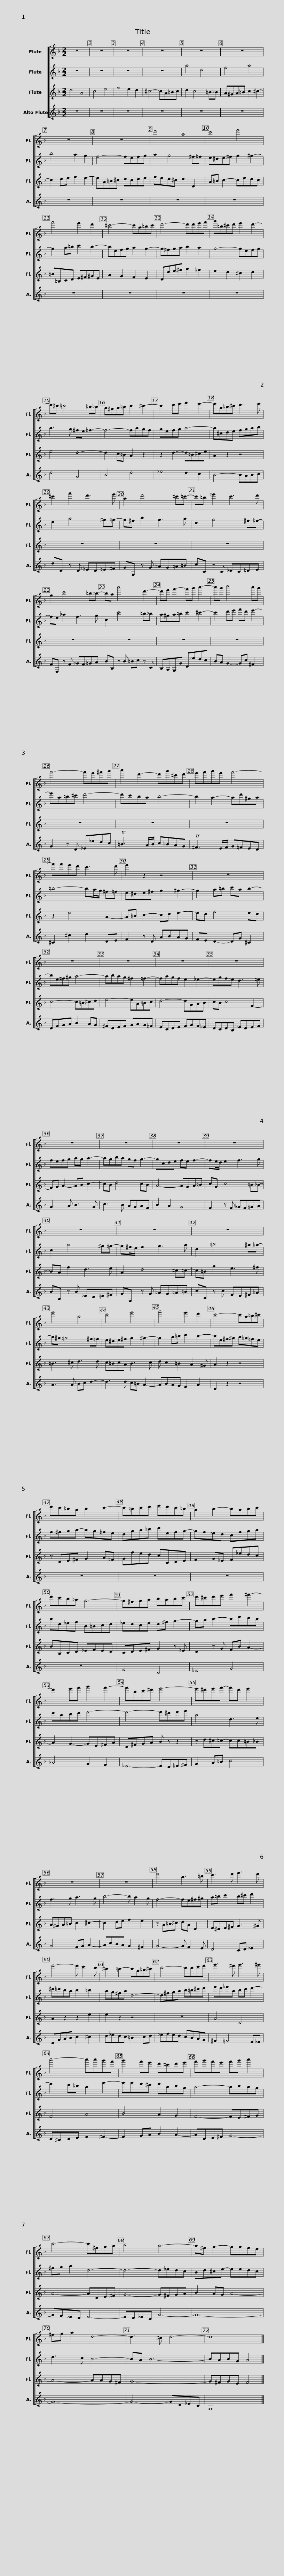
X:1
%%score [ 1 2 3 4 ]
L:1/8
M:2/2
I:linebreak $
K:F
V:1 treble
V:2 treble
V:3 treble
V:4 treble transpose=-5
V:1
 z8 | z8 | z8 | z8 | z8 | %5
 z8 | z8 |$ z8 | d'4 a4 | c'4 e'4 | %10
 f'4 e'2 d'2 |$ ^c'4- c'a=bc' | d'4- d'd'e'f' | g'=b^c'd' e'2 d'2- | d'^c' =c'4 =b_b |$ %15
 a^ga=b c'2 ^c'2- | c'2 d'e' f'2 e'2- | e'a=b^c' d'3 e' | ^c'2 f'2 d'3 e' |$ a2 d'4 ^c'=c'- | %20
 c'=b _e'2 c'3 d' | g2 c'4 =b_b- |$ ba a'4 d'2- | d'e' f'2- f'g' a'2- | a'g' b'4 a'g' |$ %25
 f'4- f'e'^f'g' | a'2 d'2- d'g'^c'd' | e'f'g'e' f'4- |$ f'f'e'd' c'3 d' | e'2 z2 z4 | %30
 z8 | z8 |$ z8 | z8 | z8 | %35
 z8 |$ z8 | z8 | z8 | z8 |$ %40
 z8 | z8 | e'4 a4 | c'4 e'4 |$ f'4 e'2 d'2 | %45
 c'4- c'a=b^c' | d'c'=ba b2 c'2- |$ c'=bc'd' e'd'c'_b | a2 b2- babc' | d'c'b_a g4- |$ %50
 g^fga babc' | d'^c'd'e' f'2 ^f'2- | f'2 g'a' b'2 a'2- |$ a'd'e'^f' g'4- | g'^f'g'a'- a'f' g'2 | %55
 z8 | z8 |$ d'4 a3 =b | c'3 d' e'3 d' | f'4- f' e'2 d' |$ %60
 ^c'2 =c'2- c'a=b^c' | d'4- d'd'e'f' | g'3 ^f' g'3 ^g' |$ a'4- a'a'g'f' | g'2 f'e' d'^c'd'e' | %65
 f'g'f'e' f'g' a'2 |$ c'4- c'^fga | b4 a4- | a^f g2- ggfe | ^fg a2 d4- |$ %70
 d3 ^c d4- | d8 |] %72
V:2
 z8 | z8 | z8 | z8 | a4 d4 | %5
 f4 a4 | b4 a2 g2 |$ f4- fefg | a2 g4 ^f=f | e^de^f g2 ^g2- | %10
 g2 a=b c'2 b2- |$ befg a2 g2- | g^fga b2 a2 | g4- gefg | a3 g ^fe =f2- |$ %15
 f4- fagf | gefg a4- | a^cde fgab | e2 a4 ^g=g- |$ g^f b2 g3 a | %20
 d2 g4 ^f=f- | fe _a2 f3 g |$ c2 c'4 =b_b | a^ga=b c'2 ^c'2- | c'2 d'e' f'd' e'2- |$ %25
 e'a=b^c' d'4- | d'c'ba b4- | b2 a2- ad'^ga |$ =b4- ba/g/ ^f=f | e^de^f g2 ^g2- | %30
 g2 a=b c'a b2- | be^f^g a4- |$ abag ^f2 =f2- | fagf e2 _e2- | egf_e d3 =e | %35
 fefg ag a2- |$ agba gf g2- | gcde fe f2- | fe/d/ e2 f3 g | c2 a4 ^g=g- |$ %40
 g^f/e/ f2 g3 a | d2 =b4 ^a=a- | a^g =g4 ^f=f | e^de^f g2 ^g2- |$ g2 a=b c'2 b2- | %45
 be^f^g a=g=fe | f^fga- ag=fe |$ dga=b c'efg- | gf_ed cfga | bd_ef B=Bcd |$ %50
 _edce d^f g2- | ga b2- bd'c'b | c'abc' d'4- |$ d'4- d'^c'd'e' | a4 d3 e | %55
 f3 g a3 g | b4- b a2 g |$ f4- fe^f^g | a=b c'2 b^c' d'2 | ^c'=c'ba b2 =b2 |$ %60
 ag^fa d4- | d^fga b=b^c'd' | e'd'_e'a bc' d'2- |$ d'2 c'=b a2 e'2- | e'e'd'^c' d'abg | %65
 a4- abag |$ ^fg a2 d4- | d4- d_edc | Bd^ce- eedc | d3 c B4- |$ %70
 BA B6- | BABG A4 |] %72
V:3
 d4 A4 | c4 e4 | f4 e2 d2 | ^c4- cA=Bc | d2 c4 =B_B | %5
 A^GA=B c2 ^c2- | c2 de f2 e2- |$ eA=B^c dcde | fed^c d2 D2 | A=B c2- cedc | %10
 =B=B,CD E^F^GE |$ A2 G2 F2 E2 | Dde^f g2 =f2 | e2 d2 ^c2 d2 | e4 d4- |$ %15
 d2 c=B A2 z2 | z2 d2- d=B^ce | A2 z2 z4 | z8 |$ z8 | %20
 z8 | z8 |$ z8 | z8 | z8 |$ %25
 z8 | z8 | z8 |$ z2 e4 A2- | A=B c2- cd e2- | %30
 ed f4 ed | c4- c=B^cd |$ e4- eA=Bc | d4- dGAB | cB c4 F2- | %35
 FG A2- AB c2- |$ cB d4 cB | A4- AGA=B | cG c4 =B_B- | BA f2 d3 e |$ %40
 A2 d4 ^c=c- | c=B g2 e3 ^f | =B3 ^c d3 d | c=BcA B3 c |$ d c2 =B2 A2 ^G | %45
 A2 z2 z4 | z DE^F G2 A=F |$ Gfed cCDE | F2 G_E F_edc | BB,CD _EFED |$ %50
 CDE^F G2 z _E | D2 z G FB A2- | A2 G2- GE^FA |$ D^FGA B z z2 | z d^c=c- cc=B_B | %55
 A^GA=B c2 ^c2- | c2 de f2 e2 |$ z A=B^c dA D2 | E^DE^F G3 ^G | A2 z2 z2 e2 |$ %60
 e2 z2 z4 | z8 | A4 D4 |$ F4 A4 | B4 A2 G2 | %65
 F4- FE^FG |$ A4- ADE^F | G4- G^FGA | B2 AG A4- | A4- AAG^F |$ %70
 G8- | G^FGE F4 |] %72
V:4
 z8 | z8 | z8 | z8 | z8 | %5
 z8 | z8 |$ z8 | z8 | z8 | %10
 z8 |$ z8 | z8 | z8 | d4 G4 |$ %15
 B4 d4 | _e4 d2 c2 | B4- BABc | dD z D _ED=E^F |$ GG, z G _AG=A=B | %20
 cC z C _DC=DE | FF, z F _GF=GA |$ BB, z B =Bc z C | B,A,G,G D_edc | BA G2- Gc ^F2 |$ %25
 G2 z D _E_edc | T=B3 A/B/ c_BAG | T^F3 E/F/ G=FED |$ ^C2 ^c2 d2 DE | F2 z D ABAG | %30
 FE D2- DG ^C2 | DFGA B2 AG |$ ^FDEF GAG=F | ECDE FGF_E | DCDB, _EDEF | %35
 G3 A B3 G |$ c3 B AGAF | B2 A2 G4 | F2 z F _GF=GA | BB, z B _ED=E^F |$ %40
 GG, z G _AG=A=B | cC z c FE^F_A | A3 A Bc d2- | d3 d c=B A2- |$ ABAG F2 A2 | %45
 D2 z2 z4 | z8 |$ z8 | z8 | z8 |$ %50
 F4 C4 | _E4 G4 | _A4 G2 F2 |$ _E4- ED=E^F | G2 A=B c4 | %55
 G4 FG A2- | AcBA G2 ^F2 |$ G4- G F2 E | D4 CD _E2 | DGAB c2 ^c2 |$ %60
 d_edc =B2 cd | _efed cBAG | ^F2 =F4 E_E |$ D^CDE F2 ^F2- | F2 GA B2 A2- | %65
 ADE^F G4- |$ GF_ED E4- | ED_EC G4- | G8- | G8- |$ %70
 G4- GD_EC | G,8 |] %72
